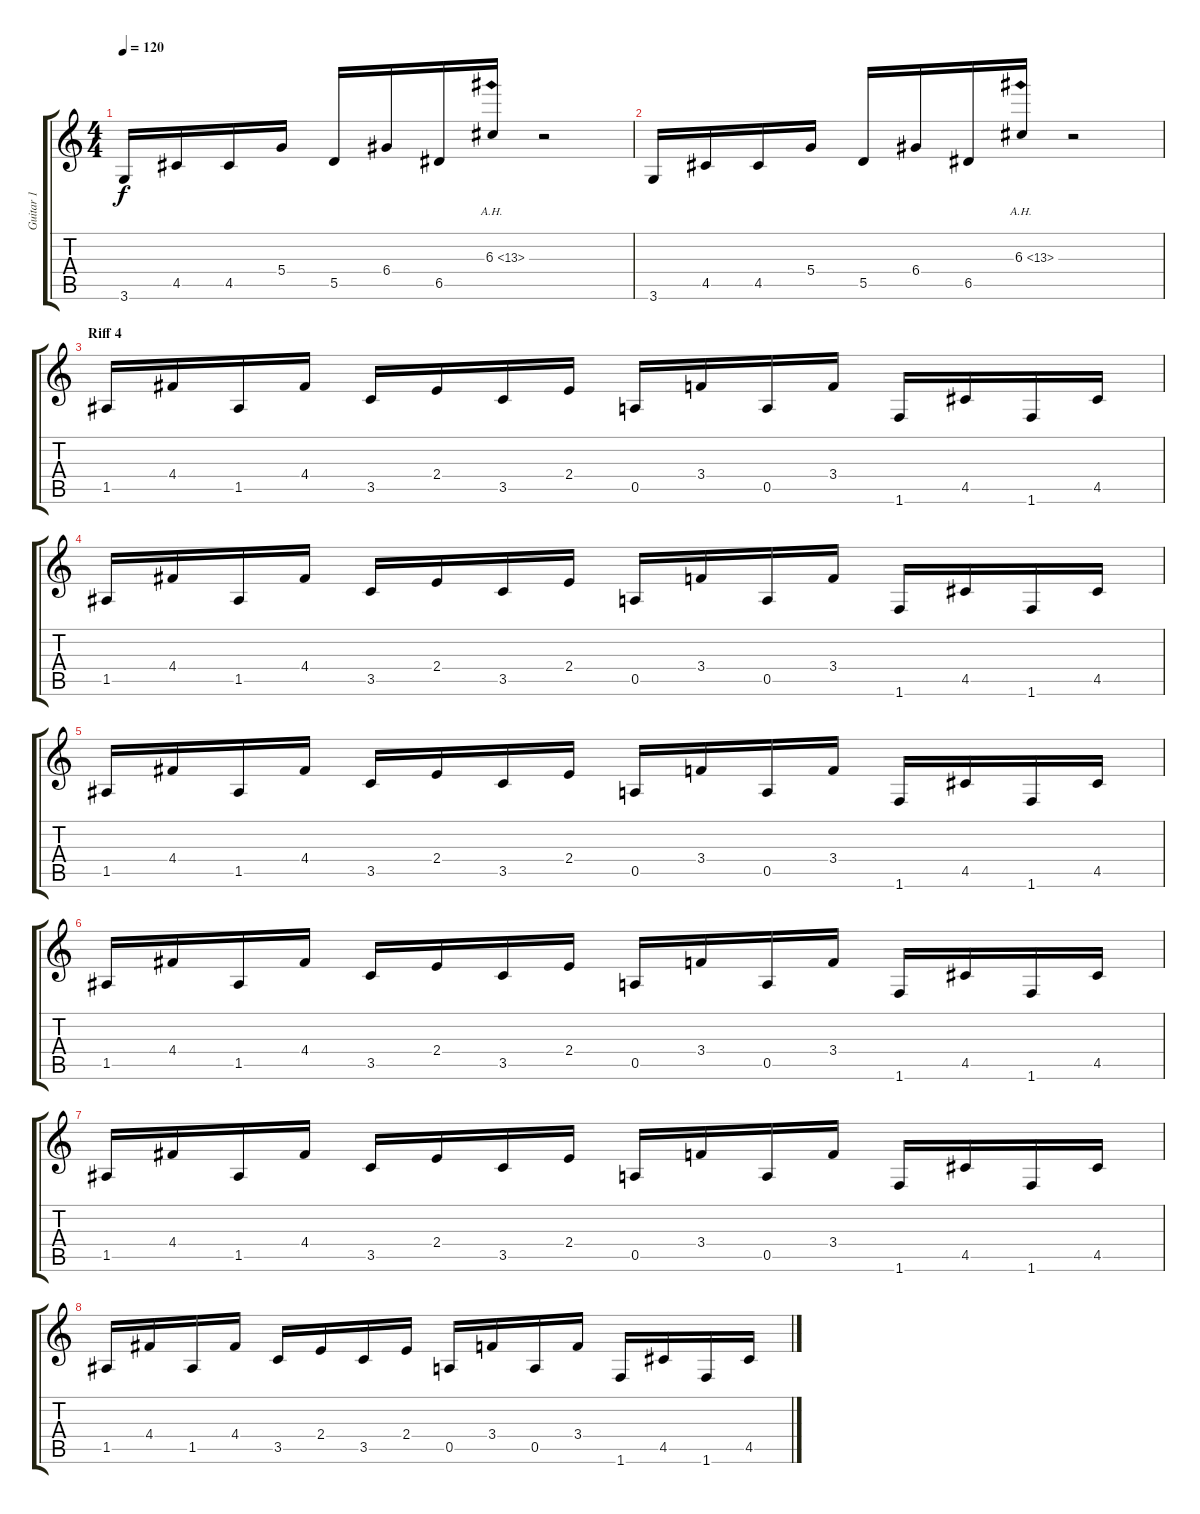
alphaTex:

\track ("Guitar 1" "Guitar 1") {instrument distortionguitar}
\staff {score tabs}
\tuning (E4 B3 G3 D3 A2 E2) {hide}
\ts (4 4)
\tempo 120
\clef g2
\ks c
3.6.16{dy f} 4.5.16 4.5.16 5.4.16 5.5.16 6.4.16 6.5.16 6.3{ah 7}.16 r.2 |
3.6.16 4.5.16 4.5.16 5.4.16 5.5.16 6.4.16 6.5.16 6.3{ah 7}.16 r.2 |
\section ("" "Riff 4")
1.5.16 4.4.16 1.5.16 4.4.16 3.5.16 2.4.16 3.5.16 2.4.16 0.5.16 3.4.16 0.5.16 3.4.16 1.6.16 4.5.16 1.6.16 4.5.16 |
1.5.16 4.4.16 1.5.16 4.4.16 3.5.16 2.4.16 3.5.16 2.4.16 0.5.16 3.4.16 0.5.16 3.4.16 1.6.16 4.5.16 1.6.16 4.5.16 |
1.5.16 4.4.16 1.5.16 4.4.16 3.5.16 2.4.16 3.5.16 2.4.16 0.5.16 3.4.16 0.5.16 3.4.16 1.6.16 4.5.16 1.6.16 4.5.16 |
1.5.16 4.4.16 1.5.16 4.4.16 3.5.16 2.4.16 3.5.16 2.4.16 0.5.16 3.4.16 0.5.16 3.4.16 1.6.16 4.5.16 1.6.16 4.5.16 |
1.5.16 4.4.16 1.5.16 4.4.16 3.5.16 2.4.16 3.5.16 2.4.16 0.5.16 3.4.16 0.5.16 3.4.16 1.6.16 4.5.16 1.6.16 4.5.16 |
1.5.16 4.4.16 1.5.16 4.4.16 3.5.16 2.4.16 3.5.16 2.4.16 0.5.16 3.4.16 0.5.16 3.4.16 1.6.16 4.5.16 1.6.16 4.5.16
